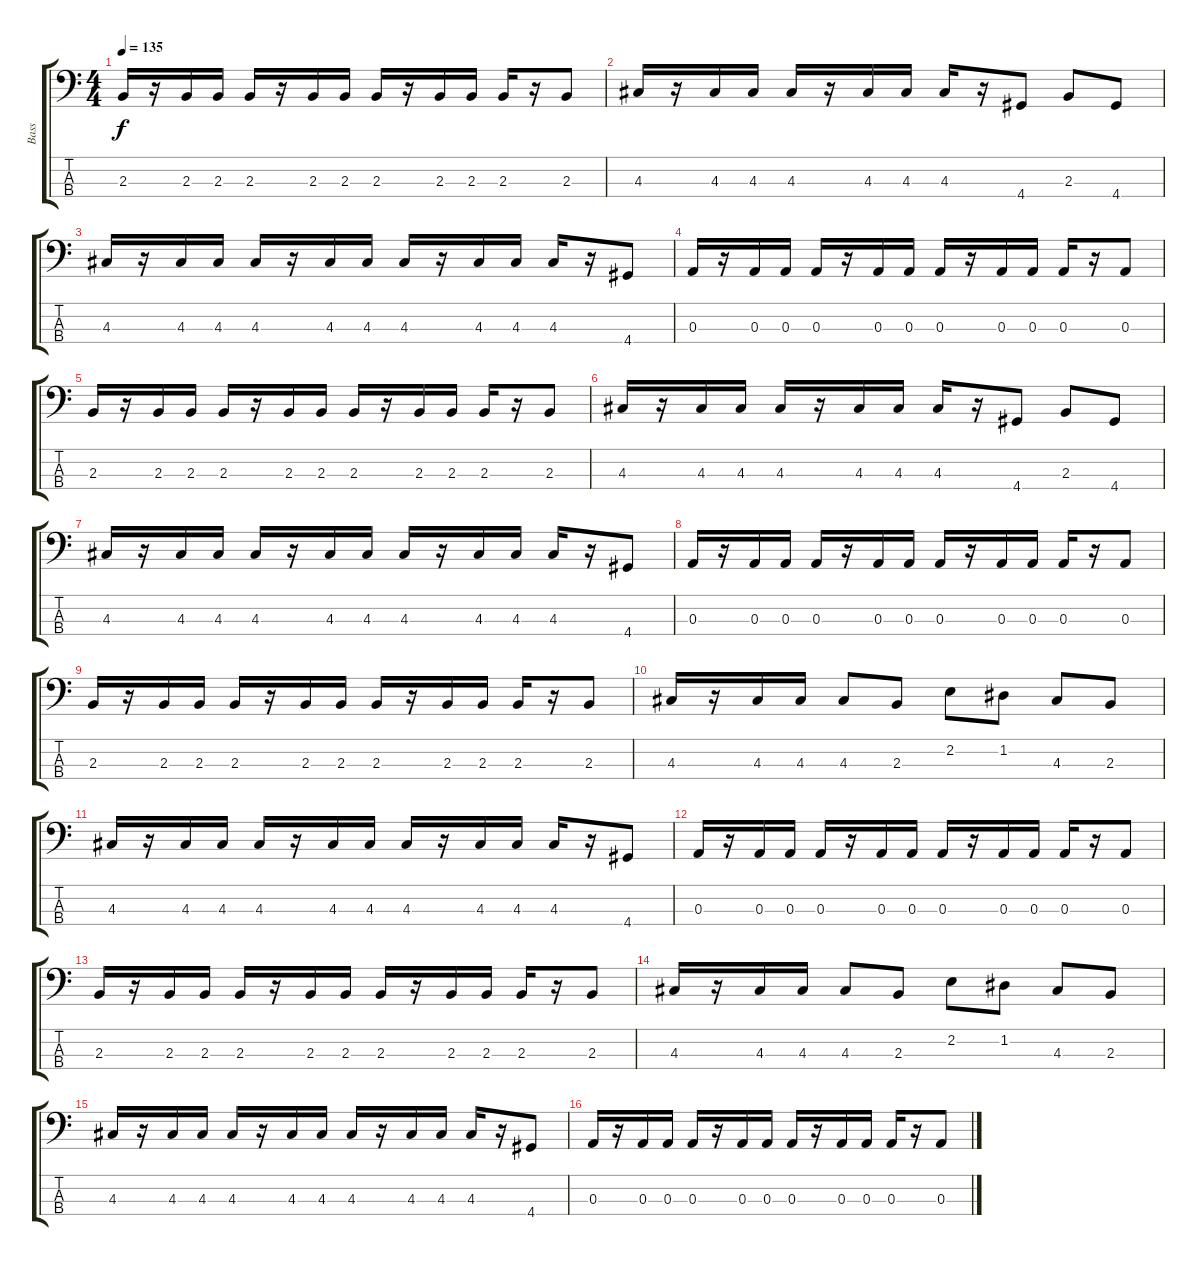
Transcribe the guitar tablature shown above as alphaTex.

\track ("Bass" "Bass") {instrument electricbassfinger}
\staff {score tabs}
\tuning (G2 D2 A1 E1) {hide}
\ts (4 4)
\tempo 135
\clef f4
\ks c
2.3.16{dy f} r.16 2.3.16 2.3.16 2.3.16 r.16 2.3.16 2.3.16 2.3.16 r.16 2.3.16 2.3.16 2.3.16 r.16 2.3.8 |
4.3.16 r.16 4.3.16 4.3.16 4.3.16 r.16 4.3.16 4.3.16 4.3.16 r.16 4.4.8 2.3.8 4.4.8 |
4.3.16 r.16 4.3.16 4.3.16 4.3.16 r.16 4.3.16 4.3.16 4.3.16 r.16 4.3.16 4.3.16 4.3.16 r.16 4.4.8 |
0.3.16 r.16 0.3.16 0.3.16 0.3.16 r.16 0.3.16 0.3.16 0.3.16 r.16 0.3.16 0.3.16 0.3.16 r.16 0.3.8 |
2.3.16 r.16 2.3.16 2.3.16 2.3.16 r.16 2.3.16 2.3.16 2.3.16 r.16 2.3.16 2.3.16 2.3.16 r.16 2.3.8 |
4.3.16 r.16 4.3.16 4.3.16 4.3.16 r.16 4.3.16 4.3.16 4.3.16 r.16 4.4.8 2.3.8 4.4.8 |
4.3.16 r.16 4.3.16 4.3.16 4.3.16 r.16 4.3.16 4.3.16 4.3.16 r.16 4.3.16 4.3.16 4.3.16 r.16 4.4.8 |
0.3.16 r.16 0.3.16 0.3.16 0.3.16 r.16 0.3.16 0.3.16 0.3.16 r.16 0.3.16 0.3.16 0.3.16 r.16 0.3.8 |
2.3.16 r.16 2.3.16 2.3.16 2.3.16 r.16 2.3.16 2.3.16 2.3.16 r.16 2.3.16 2.3.16 2.3.16 r.16 2.3.8 |
4.3.16 r.16 4.3.16 4.3.16 4.3.8 2.3.8 2.2.8 1.2.8 4.3.8 2.3.8 |
4.3.16 r.16 4.3.16 4.3.16 4.3.16 r.16 4.3.16 4.3.16 4.3.16 r.16 4.3.16 4.3.16 4.3.16 r.16 4.4.8 |
0.3.16 r.16 0.3.16 0.3.16 0.3.16 r.16 0.3.16 0.3.16 0.3.16 r.16 0.3.16 0.3.16 0.3.16 r.16 0.3.8 |
2.3.16 r.16 2.3.16 2.3.16 2.3.16 r.16 2.3.16 2.3.16 2.3.16 r.16 2.3.16 2.3.16 2.3.16 r.16 2.3.8 |
4.3.16 r.16 4.3.16 4.3.16 4.3.8 2.3.8 2.2.8 1.2.8 4.3.8 2.3.8 |
4.3.16 r.16 4.3.16 4.3.16 4.3.16 r.16 4.3.16 4.3.16 4.3.16 r.16 4.3.16 4.3.16 4.3.16 r.16 4.4.8 |
0.3.16 r.16 0.3.16 0.3.16 0.3.16 r.16 0.3.16 0.3.16 0.3.16 r.16 0.3.16 0.3.16 0.3.16 r.16 0.3.8
